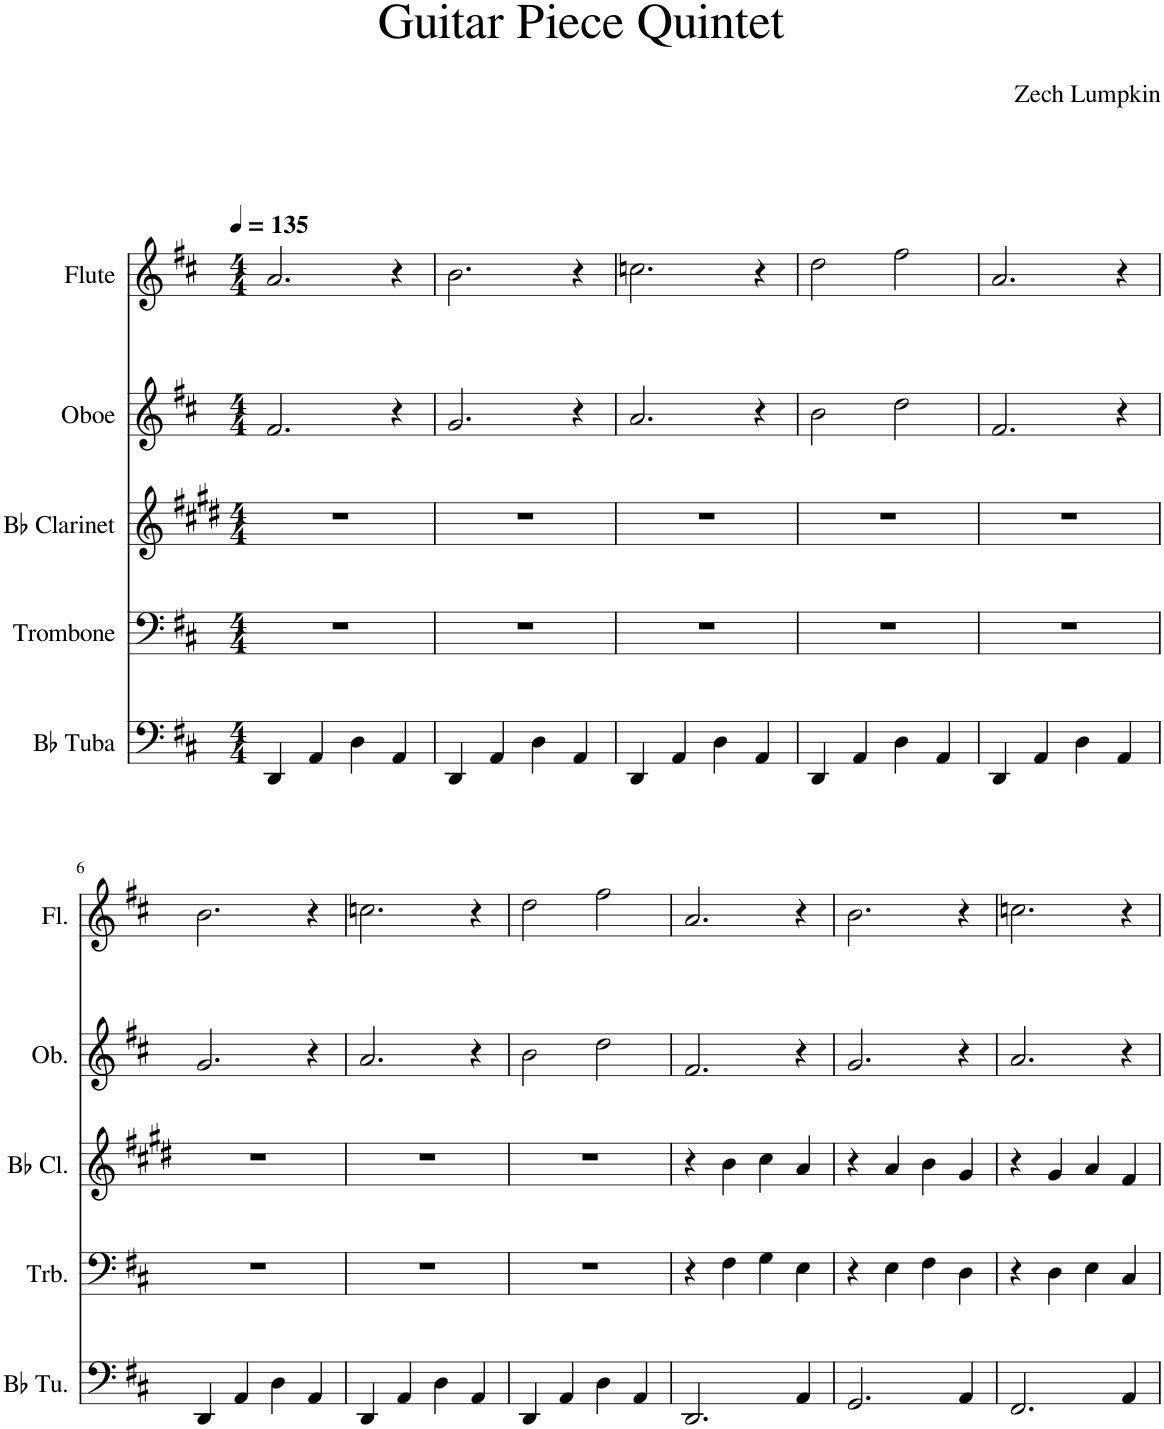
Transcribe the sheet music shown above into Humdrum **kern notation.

**kern	**kern	**kern	**kern	**kern
*part5	*part4	*part3	*part2	*part1
*staff5	*staff4	*staff3	*staff2	*staff1
*I"Bb Tuba	*I"Trombone	*I"Bb Clarinet	*I"Oboe	*I"Flute
*I'Bb Tu.	*I'Trb.	*I'Bb Cl.	*I'Ob.	*I'Fl.
*clefF4	*clefF4	*clefG2	*clefG2	*clefG2
*	*	*Trd1c2	*	*
*k[f#c#]	*k[f#c#]	*k[f#c#g#d#]	*k[f#c#]	*k[f#c#]
*M4/4	*M4/4	*M4/4	*M4/4	*M4/4
*MM135	*MM135	*MM135	*MM135	*MM135
=1	=1	=1	=1	=1
4DD/	1r	1r	2.f#/	2.a/
4AA/	.	.	.	.
4D\	.	.	.	.
4AA/	.	.	4r	4r
=2	=2	=2	=2	=2
4DD/	1r	1r	2.g/	2.b\
4AA/	.	.	.	.
4D\	.	.	.	.
4AA/	.	.	4r	4r
=3	=3	=3	=3	=3
4DD/	1r	1r	2.a/	2.ccn\
4AA/	.	.	.	.
4D\	.	.	.	.
4AA/	.	.	4r	4r
=4	=4	=4	=4	=4
4DD/	1r	1r	2b\	2dd\
4AA/	.	.	.	.
4D\	.	.	2dd\	2ff#\
4AA/	.	.	.	.
=5	=5	=5	=5	=5
4DD/	1r	1r	2.f#/	2.a/
4AA/	.	.	.	.
4D\	.	.	.	.
4AA/	.	.	4r	4r
!!LO:LB:g=z
=6	=6	=6	=6	=6
4DD/	1r	1r	2.g/	2.b\
4AA/	.	.	.	.
4D\	.	.	.	.
4AA/	.	.	4r	4r
=7	=7	=7	=7	=7
4DD/	1r	1r	2.a/	2.ccn\
4AA/	.	.	.	.
4D\	.	.	.	.
4AA/	.	.	4r	4r
=8	=8	=8	=8	=8
4DD/	1r	1r	2b\	2dd\
4AA/	.	.	.	.
4D\	.	.	2dd\	2ff#\
4AA/	.	.	.	.
=9	=9	=9	=9	=9
2.DD/	4r	4r	2.f#/	2.a/
.	4F#\	4b\	.	.
.	4G\	4cc#\	.	.
4AA/	4E\	4a/	4r	4r
=10	=10	=10	=10	=10
2.GG/	4r	4r	2.g/	2.b\
.	4E\	4a/	.	.
.	4F#\	4b\	.	.
4AA/	4D\	4g#/	4r	4r
=11	=11	=11	=11	=11
2.FF#/	4r	4r	2.a/	2.ccn\
.	4D\	4g#/	.	.
.	4E\	4a/	.	.
4AA/	4C#/	4f#/	4r	4r
=	=	=	=	=
*-	*-	*-	*-	*-
